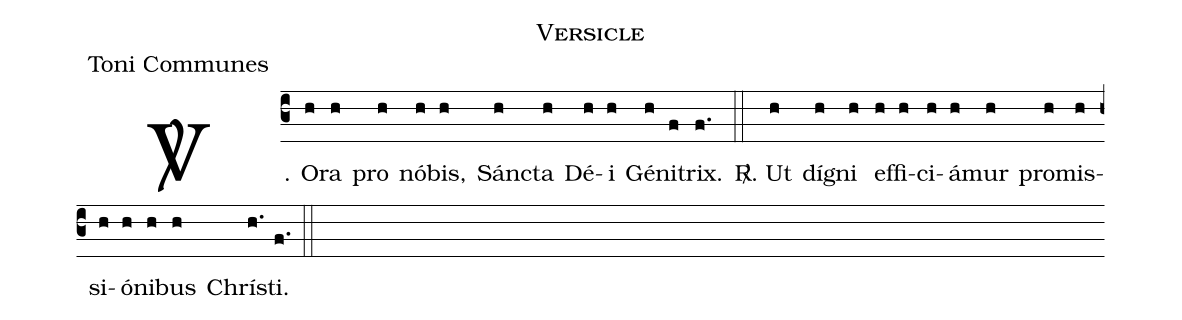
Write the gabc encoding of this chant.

name:Versicle;
office-part:Toni Communes;
%%
(c3) <sp>V/</sp>. O(h)ra(h) pro(h) nó(h)bis,(h) Sán(h)cta(h) Dé(h)i(h)
    Gé(h)ni(f)trix.(f.) (::)
<sp>R/</sp>. Ut(h) dí(h)gni(h) ef(h)fi(h)ci(h)á(h)mur(h)
    pro(h)mis(h)si(h)ó(h)ni(h)bus(h) Chrí(h.)sti.(f.) (::)
